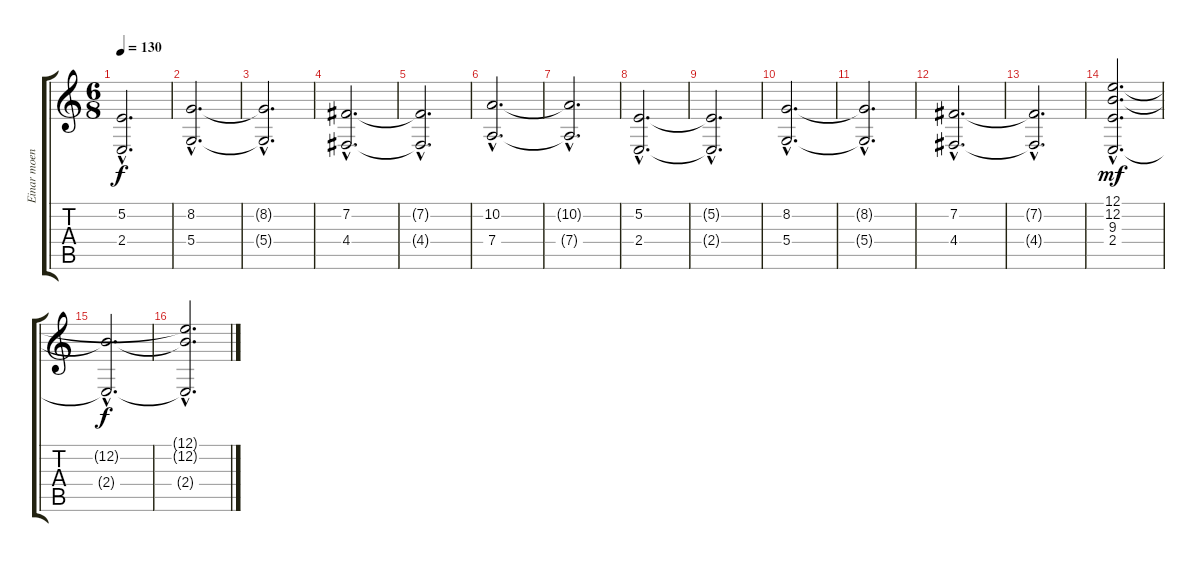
\track ("Einar moen (mid)" "Einar moen") {instrument stringensemble1}
\staff {score tabs}
\tuning (E4 B3 G3 D3 A2 E2) {hide}
\ts (6 8)
\tempo 130
\clef g2
\ks c
(5.2{hac t} 2.4{hac t}).2{d dy f} |
(8.2{hac} 5.4{hac}).2{d} |
(8.2{hac t} 5.4{hac t}).2{d} |
(7.2{hac} 4.4{hac}).2{d} |
(7.2{hac t} 4.4{hac t}).2{d} |
(10.2{hac} 7.4{hac}).2{d} |
(10.2{hac t} 7.4{hac t}).2{d} |
(5.2{hac} 2.4{hac}).2{d} |
(5.2{hac t} 2.4{hac t}).2{d} |
(8.2{hac} 5.4{hac}).2{d} |
(8.2{hac t} 5.4{hac t}).2{d} |
(7.2{hac} 4.4{hac}).2{d} |
(7.2{hac t} 4.4{hac t}).2{d} |
(12.1{hac} 12.2{hac} 9.3{hac} 2.4{hac}).2{d dy mf} |
(12.2{hac t} 2.4{hac t}).2{d dy f} |
(12.1{hac t} 12.2{hac t} 2.4{hac t}).2{d}
